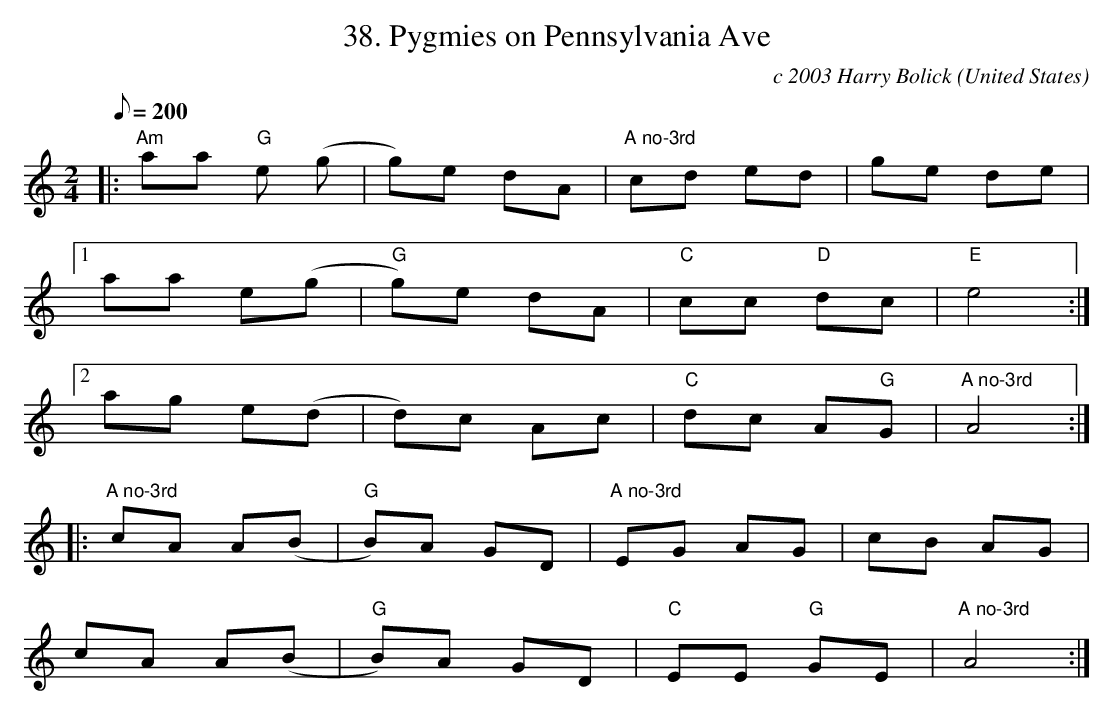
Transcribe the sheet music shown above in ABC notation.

X:1
T:38. Pygmies on Pennsylvania Ave
C:c 2003 Harry Bolick
O:United States
M:2/4
L:1/8
Q:200
K:Am
|: "Am" aa "G" e (g |g)e dA |"A no-3rd" cd ed| ge de|
[1 aa e(g|"G" g)e dA | "C"cc "D" dc|"E" e4:|
[2 ag e(d|d)c Ac | "C" dc A"G"G|"A no-3rd" A4:|
|: "A no-3rd" cA A(B |"G"B)A GD |"A no-3rd" EG AG |cB AG |
 cA A(B |"G"B)A GD |"C" EE "G" GE |"A no-3rd" A4 :|
